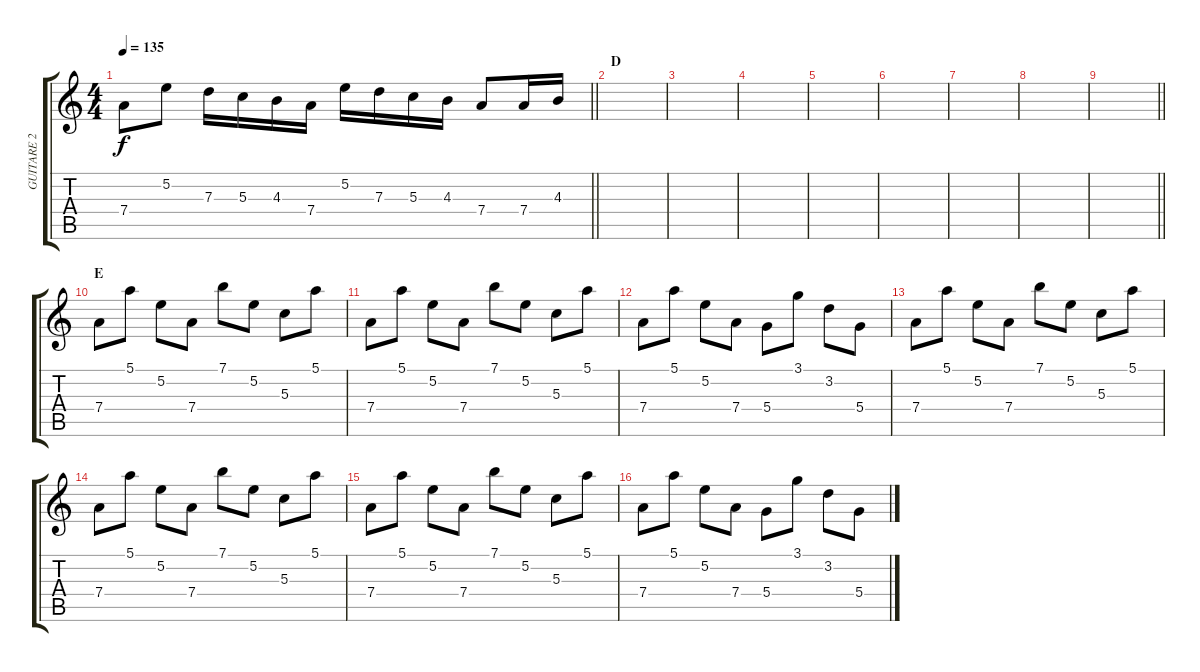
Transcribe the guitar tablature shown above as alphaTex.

\track ("GUITARE 2" "GUITARE 2") {instrument distortionguitar}
\staff {score tabs}
\tuning (E4 B3 G3 D3 A2 E2) {hide}
\ts (4 4)
\tempo 135
\clef g2
\barLineRight lightlight
\ks c
7.4.8{dy f} 5.2.8 7.3.16 5.3.16 4.3.16 7.4.16 5.2.16 7.3.16 5.3.16 4.3.16 7.4.8 7.4.16 4.3.16 |
\section ("" "D ")
|
|
|
|
|
|
|
\barLineRight lightlight
|
\section ("" "E")
7.4.8{volume 12 instrument acousticguitarsteel} 5.1.8 5.2.8 7.4.8 7.1.8 5.2.8 5.3.8 5.1.8 |
7.4.8 5.1.8 5.2.8 7.4.8 7.1.8 5.2.8 5.3.8 5.1.8 |
7.4.8 5.1.8 5.2.8 7.4.8 5.4.8 3.1.8 3.2.8 5.4.8 |
7.4.8 5.1.8 5.2.8 7.4.8 7.1.8 5.2.8 5.3.8 5.1.8 |
7.4.8 5.1.8 5.2.8 7.4.8 7.1.8 5.2.8 5.3.8 5.1.8 |
7.4.8 5.1.8 5.2.8 7.4.8 7.1.8 5.2.8 5.3.8 5.1.8 |
7.4.8 5.1.8 5.2.8 7.4.8 5.4.8 3.1.8 3.2.8 5.4.8
